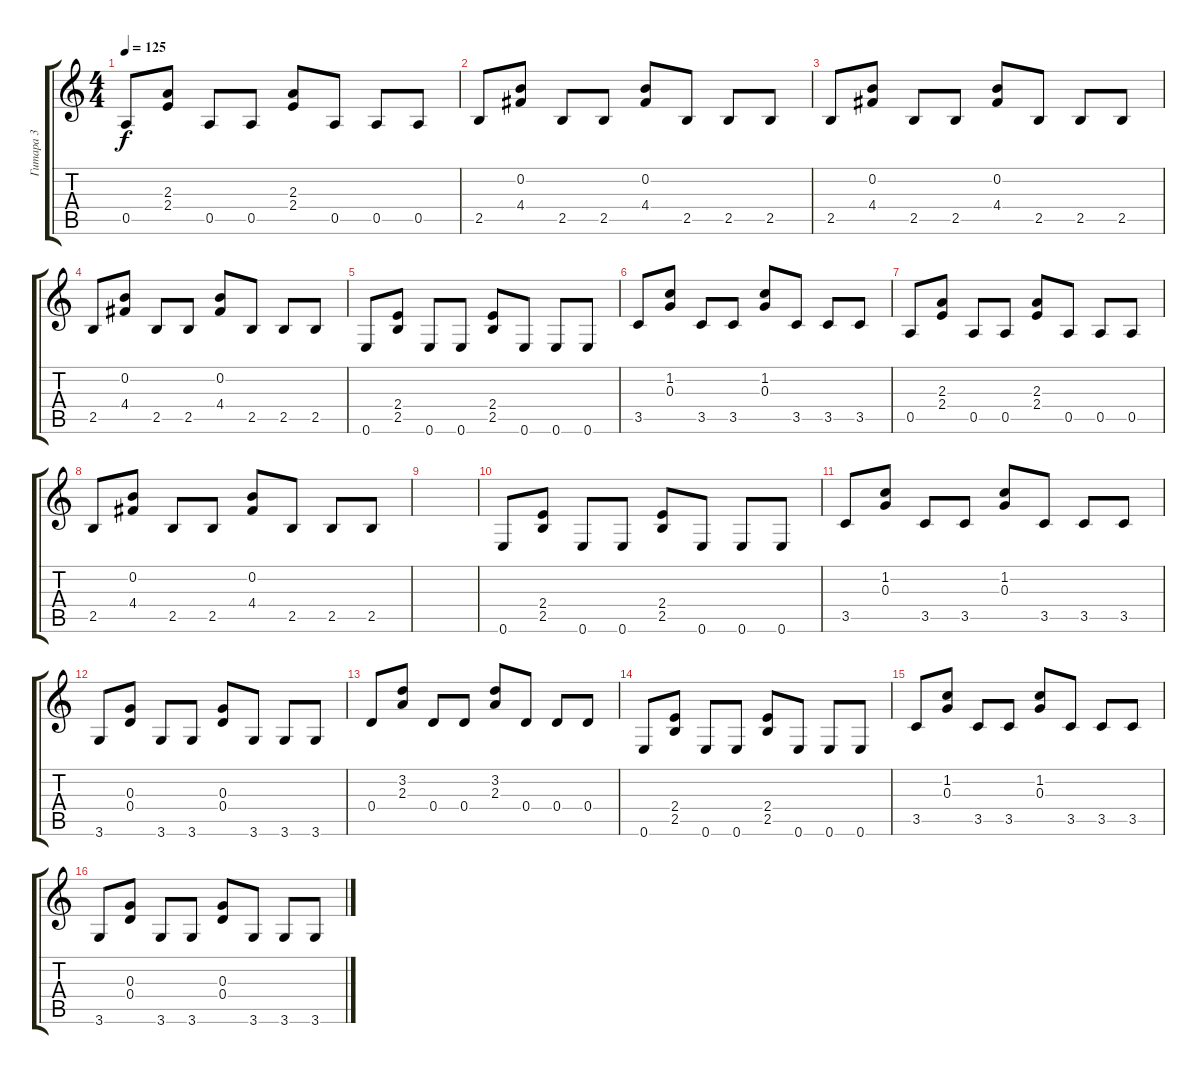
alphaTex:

\track ("Гитара 3" "Гитара 3") {instrument distortionguitar}
\staff {score tabs}
\tuning (E4 B3 G3 D3 A2 E2) {hide}
\ts (4 4)
\tempo 125
\clef g2
\ks c
0.5.8{dy f} (2.3 2.4).8 0.5.8 0.5.8 (2.3 2.4).8 0.5.8 0.5.8 0.5.8 |
2.5.8 (0.2 4.4).8 2.5.8 2.5.8 (0.2 4.4).8 2.5.8 2.5.8 2.5.8 |
2.5.8 (0.2 4.4).8 2.5.8 2.5.8 (0.2 4.4).8 2.5.8 2.5.8 2.5.8 |
2.5.8 (0.2 4.4).8 2.5.8 2.5.8 (0.2 4.4).8 2.5.8 2.5.8 2.5.8 |
0.6.8 (2.4 2.5).8 0.6.8 0.6.8 (2.4 2.5).8 0.6.8 0.6.8 0.6.8 |
3.5.8 (1.2 0.3).8 3.5.8 3.5.8 (1.2 0.3).8 3.5.8 3.5.8 3.5.8 |
0.5.8 (2.3 2.4).8 0.5.8 0.5.8 (2.3 2.4).8 0.5.8 0.5.8 0.5.8 |
2.5.8 (0.2 4.4).8 2.5.8 2.5.8 (0.2 4.4).8 2.5.8 2.5.8 2.5.8 |
|
0.6.8 (2.4 2.5).8 0.6.8 0.6.8 (2.4 2.5).8 0.6.8 0.6.8 0.6.8 |
3.5.8 (1.2 0.3).8 3.5.8 3.5.8 (1.2 0.3).8 3.5.8 3.5.8 3.5.8 |
3.6.8 (0.3 0.4).8 3.6.8 3.6.8 (0.3 0.4).8 3.6.8 3.6.8 3.6.8 |
0.4.8 (3.2 2.3).8 0.4.8 0.4.8 (3.2 2.3).8 0.4.8 0.4.8 0.4.8 |
0.6.8 (2.4 2.5).8 0.6.8 0.6.8 (2.4 2.5).8 0.6.8 0.6.8 0.6.8 |
3.5.8 (1.2 0.3).8 3.5.8 3.5.8 (1.2 0.3).8 3.5.8 3.5.8 3.5.8 |
3.6.8 (0.3 0.4).8 3.6.8 3.6.8 (0.3 0.4).8 3.6.8 3.6.8 3.6.8
